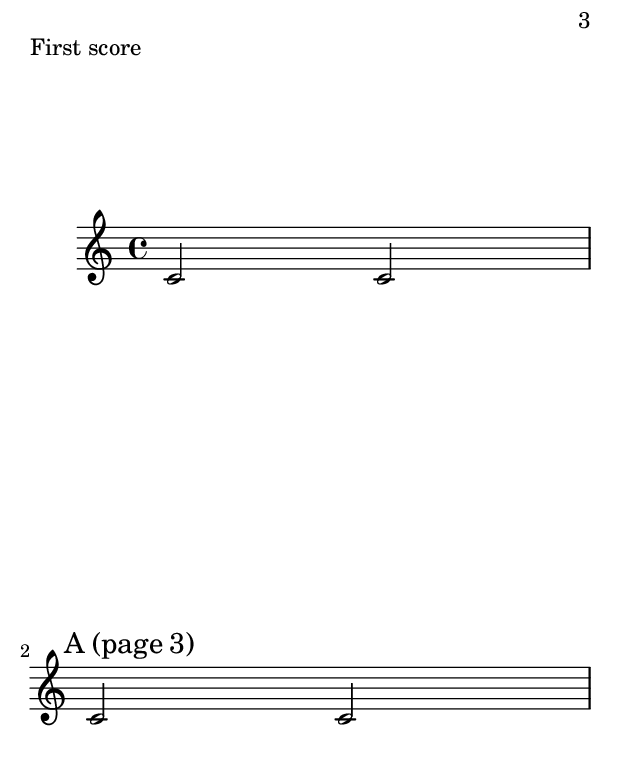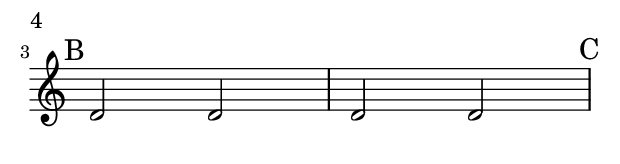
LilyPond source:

%% DO NOT EDIT this file manually; it is automatically
%% generated from LSR http://lsr.dsi.unimi.it
%% Make any changes in LSR itself, or in Documentation/snippets/new/ ,
%% and then run scripts/auxiliar/makelsr.py
%%
%% This file is in the public domain.
\version "2.12.2"

\header {
  lsrtags = "spacing"

  texidoc = "
Page labels may be placed inside music or at top-level, and referred to
in markups.

"
  doctitle = "Page label"
} % begin verbatim

#(set-default-paper-size "a6")

#(define-markup-command (toc-line layout props label text)
  (symbol? markup?)
  (interpret-markup layout props
   (markup #:fill-line (text #:page-ref label "8" "?"))))

\book {
  \markup \huge \fill-line { \null Title Page \null }

  \pageBreak

  \label #'toc
  \markup \column {
    \large \fill-line { \null Table of contents \null }
    \toc-line #'toc "Table of contents"
    \toc-line #'firstScore "First Score"
    \toc-line #'markA "Mark A"
    \toc-line #'markB "Mark B"
    \toc-line #'markC "Mark C"
    \toc-line #'unknown "Unknown label"
  }

  \pageBreak

  \label #'firstScore
  \score {
    \new Staff \relative c' {
      c2 c
      \mark \markup {
        A (page \concat { \page-ref #'markA "0" "?" ) }
      } \label #'markA
      c2 c
      \pageBreak
      \mark "B" \label #'markB
      d2 d
      d2 d
      \once \override Score.RehearsalMark #'break-visibility =
        #begin-of-line-invisible
      \mark "C" \label #'markC
    }
    \header { piece = "First score" }
  }
}
